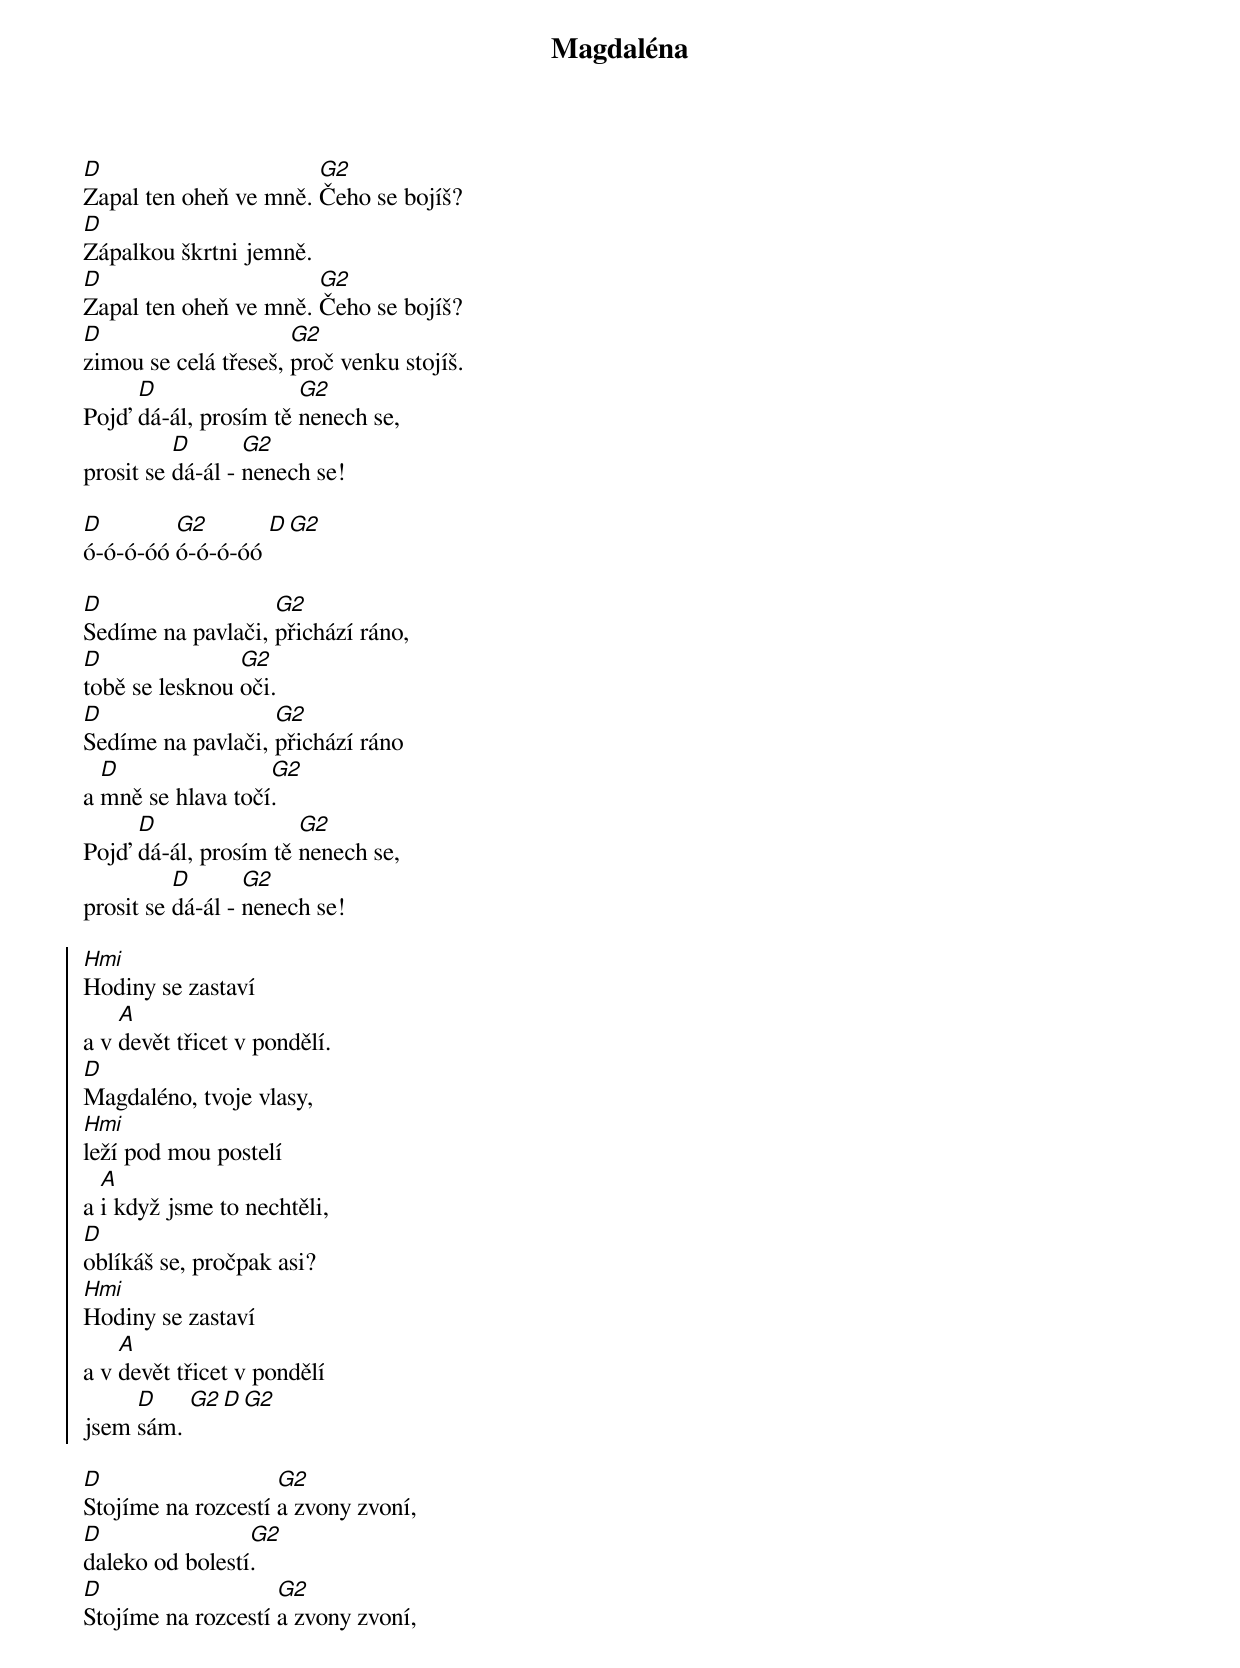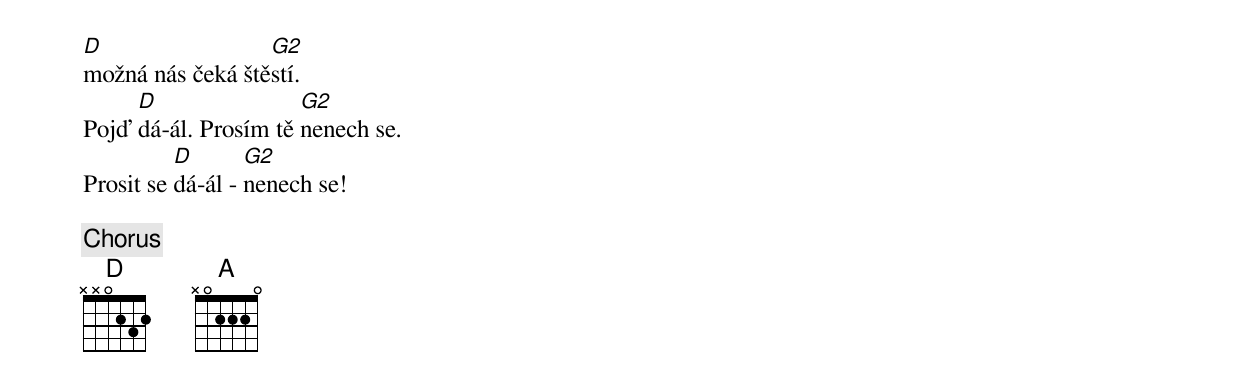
{title: Magdaléna}
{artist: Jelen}
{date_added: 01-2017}
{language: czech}
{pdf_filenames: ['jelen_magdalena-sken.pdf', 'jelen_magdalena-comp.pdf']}
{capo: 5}
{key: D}
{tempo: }
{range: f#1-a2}
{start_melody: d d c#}
{start_of_verse}
[D]Zapal ten oheň ve mně. [G2]Čeho se bojíš?
[D]Zápalkou škrtni jemně.
[D]Zapal ten oheň ve mně. [G2]Čeho se bojíš?
[D]zimou se celá třeseš, [G2]proč venku stojíš.
Pojď [D]dá-ál, prosím tě [G2]nenech se,
prosit se [D]dá-ál - [G2]nenech se!
{end_of_verse}

{start_of_bridge}
[D]ó-ó-ó-óó [G2]ó-ó-ó-óó [D][G2]
{end_of_bridge}

{start_of_verse}
[D]Sedíme na pavlači, [G2]přichází ráno,
[D]tobě se lesknou [G2]oči.
[D]Sedíme na pavlači, [G2]přichází ráno
a [D]mně se hlava točí[G2].
Pojď [D]dá-ál, prosím tě [G2]nenech se,
prosit se [D]dá-ál - [G2]nenech se!
{end_of_verse}

{start_of_chorus}
[Hmi]Hodiny se zastaví
a v [A]devět třicet v pondělí.
[D]Magdaléno, tvoje vlasy,
[Hmi]leží pod mou postelí
a [A]i když jsme to nechtěli,
[D]oblíkáš se, pročpak asi?
[Hmi]Hodiny se zastaví
a v [A]devět třicet v pondělí
jsem [D]sám. [G2][D][G2]
{end_of_chorus}

{start_of_verse}
[D]Stojíme na rozcestí [G2]a zvony zvoní,
[D]daleko od bolestí[G2].
[D]Stojíme na rozcestí [G2]a zvony zvoní,
[D]možná nás čeká ště[G2]stí.
Pojď [D]dá-ál. Prosím tě [G2]nenech se.
Prosit se [D]dá-ál - [G2]nenech se!
{end_of_verse}

{chorus}
